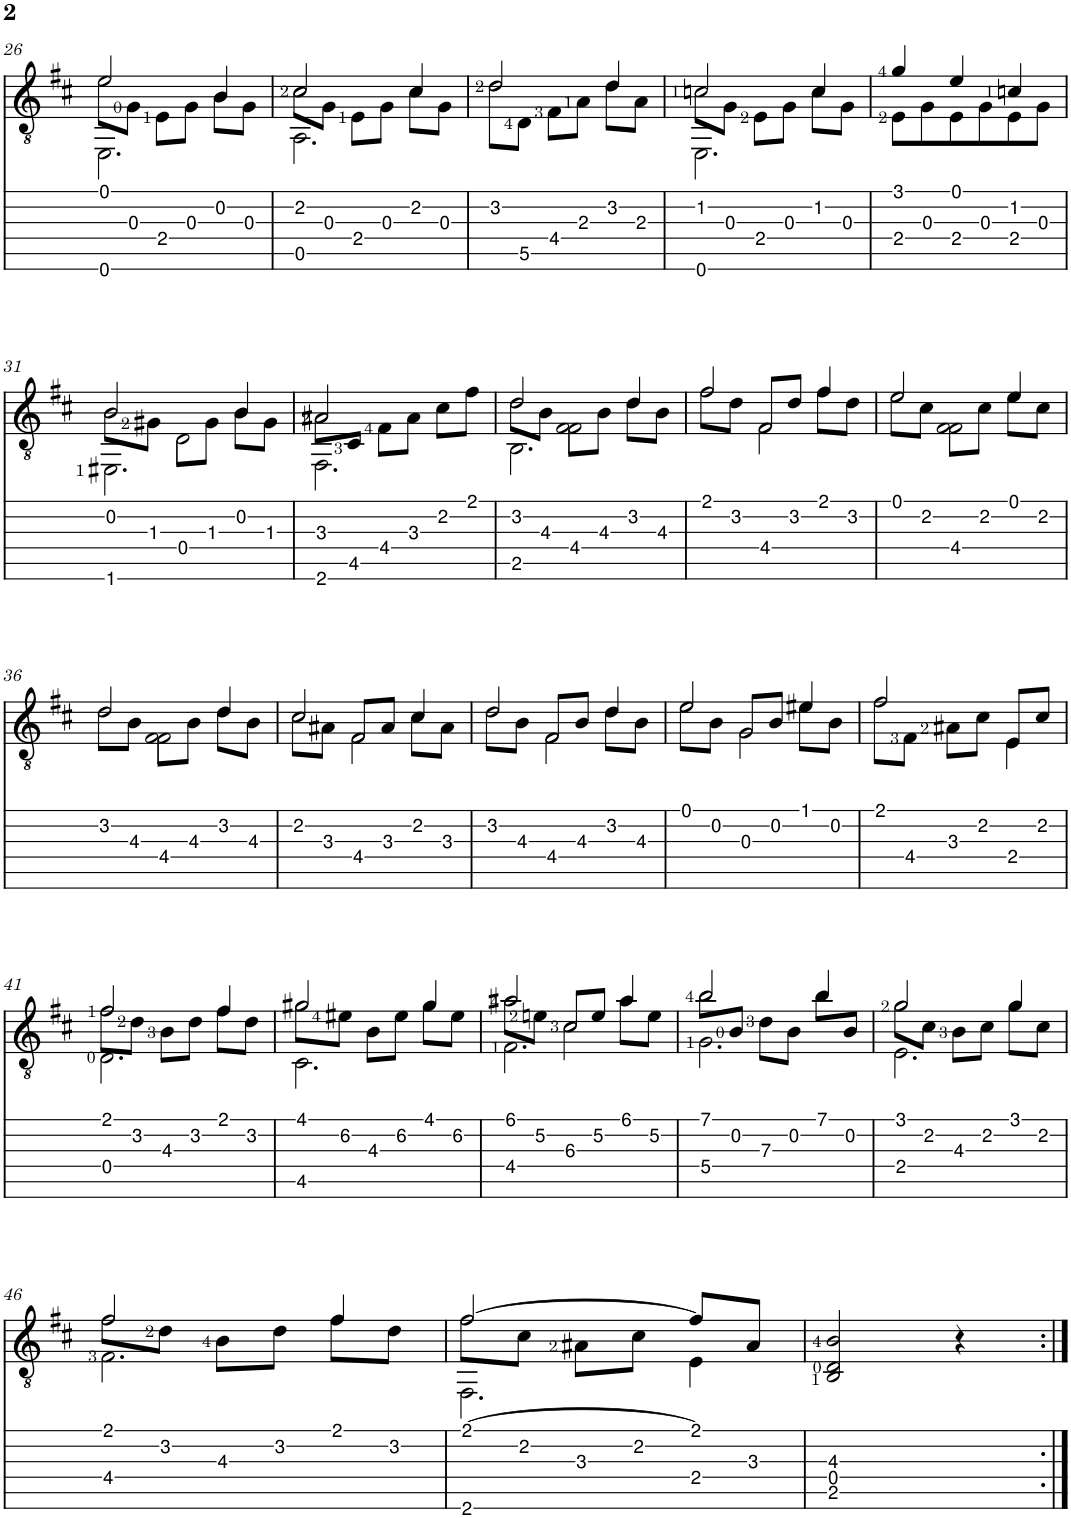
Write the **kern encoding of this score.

**kern	**kern
*part1	*part1
*staff2	*staff1
*I"Classical Guitar	*
!!LO:PB:g=z
*	*clefGv2
*k[f#c#]	*k[f#c#]
*b:	*b:
*M3/4	*M3/4
=26	=26
*^	*^
!	!LO:N:head=open	!	!LO:N:head=open
*	*^	*	*^
2e	8eL	2.EE	2e/	8e\L	2.EE\
.	8GJ	.	.	8G\J	.
.	8EL	.	.	8E\L	.
.	8GJ	.	.	8G\J	.
4B	8BL	.	4B/	8B\L	.
.	8GJ	.	.	8G\J	.
=27	=27	=27	=27	=27	=27
!	!LO:N:head=open	!	!	!LO:N:head=open	!
2c#	8c#L	2.AA	2c#/	8c#\L	2.AA\
.	8GJ	.	.	8G\J	.
.	8EL	.	.	8E\L	.
.	8GJ	.	.	8G\J	.
4c#	8c#L	.	4c#/	8c#\L	.
.	8GJ	.	.	8G\J	.
*	*v	*v	*	*	*
*	*	*	*v	*v
=28	=28	=28	=28
!	!LO:N:head=open	!	!LO:N:head=open
2d	8dL	2d/	8d\L
.	8DJ	.	8D\J
.	8F#L	.	8F#\L
.	8AJ	.	8A\J
4d	8dL	4d/	8d\L
.	8AJ	.	8A\J
=29	=29	=29	=29
*	*^	*	*^
2cn	8cL	2.EE	2cn/	8c\L	2.EE\
.	8GJ	.	.	8G\J	.
.	8EL	.	.	8E\L	.
.	8GJ	.	.	8G\J	.
4c	8cL	.	4c/	8c\L	.
.	8GJ	.	.	8G\J	.
*	*v	*v	*	*	*
*	*	*	*v	*v
=30	=30	=30	=30
4g	8EL	4g/	8E\L
.	8GJ	.	8G\
4e	8EL	4e/	8E\
.	8GJ	.	8G\
4cn	8EL	4cn/	8E\
.	8GJ	.	8G\J
!!LO:LB:g=z
=31	=31	=31	=31
!	!LO:N:head=open	!	!LO:N:head=open
*^	*^	*^	*^
2B	8BL	4r	2.EE#X	2B/	8B\L	4ryy	2.EE#X\
.	8G#XJ	.	.	.	8G#X\J	.	.
.	8DL	2D	.	.	8D\L	2D\	.
.	8G#J	.	.	.	8G#\J	.	.
4B	8BL	.	.	4B/	8B\L	.	.
.	8G#J	.	.	.	8G#\J	.	.
*	*v	*v	*v	*	*	*	*
*	*	*	*v	*v	*v
=32	=32	=32	=32
!	!LO:N:head=open	!	!LO:N:head=open
*	*^	*	*^
2A#X	8A#L	2.FF#	2A#X/	8A#\L	2.FF#\
.	8C#J	.	.	8C#/J	.
.	8F#L	.	.	8F#\L	.
.	8A#J	.	.	8A#\J	.
4ryy	8c#L	.	4ryy	8c#\L	.
.	8f#J	.	.	8f#\J	.
*	*v	*v	*	*	*
*	*	*	*v	*v
=33	=33	=33	=33
!	!LO:N:head=open	!	!LO:N:head=open
*^	*^	*^	*^
2d	8dL	4r	2.BB	2d/	8d\L	4ryy	2.BB\
.	8BJ	.	.	.	8B\J	.	.
!	!LO:N:head=open	!	!	!	!LO:N:head=open	!	!
.	8F#L	2F#	.	.	8F#\L	2F#\	.
.	8BJ	.	.	.	8B\J	.	.
4d	8dL	.	.	4d/	8d\L	.	.
.	8BJ	.	.	.	8B\J	.	.
*	*v	*v	*v	*	*	*	*
*	*	*	*v	*v	*v
=34	=34	=34	=34
!	!LO:N:head=open	!	!LO:N:head=open
*	*^	*	*^
2f#	8f#L	4r	2f#/	8f#\L	4ryy
.	8dJ	.	.	8d\J	.
!	!LO:N:head=open	!	!	!LO:N:head=open	!
.	8F#L	2F#	.	8F#/L	2F#\
.	8dJ	.	.	8d/J	.
4f#	8f#L	.	4f#/	8f#\L	.
.	8dJ	.	.	8d\J	.
=35	=35	=35	=35	=35	=35
!	!LO:N:head=open	!	!	!LO:N:head=open	!
2e	8eL	4r	2e/	8e\L	4ryy
.	8c#J	.	.	8c#\J	.
!	!LO:N:head=open	!	!	!LO:N:head=open	!
.	8F#L	2F#	.	8F#\L	2F#\
.	8c#J	.	.	8c#\J	.
4e	8eL	.	4e/	8e\L	.
.	8c#J	.	.	8c#\J	.
!!LO:LB:g=z	!!	!!
=36	=36	=36	=36	=36	=36
!	!LO:N:head=open	!	!	!LO:N:head=open	!
2d	8dL	4r	2d/	8d\L	4ryy
.	8BJ	.	.	8B\J	.
!	!LO:N:head=open	!	!	!LO:N:head=open	!
.	8F#L	2F#	.	8F#\L	2F#\
.	8BJ	.	.	8B\J	.
4d	8dL	.	4d/	8d\L	.
.	8BJ	.	.	8B\J	.
=37	=37	=37	=37	=37	=37
!	!LO:N:head=open	!	!	!LO:N:head=open	!
2c#	8c#L	4r	2c#/	8c#\L	4ryy
.	8A#XJ	.	.	8A#X\J	.
!	!LO:N:head=open	!	!	!LO:N:head=open	!
.	8F#L	2F#	.	8F#/L	2F#\
.	8A#J	.	.	8A#/J	.
4c#	8c#L	.	4c#/	8c#\L	.
.	8A#J	.	.	8A#\J	.
=38	=38	=38	=38	=38	=38
!	!LO:N:head=open	!	!	!LO:N:head=open	!
2d	8dL	4r	2d/	8d\L	4ryy
.	8BJ	.	.	8B\J	.
!	!LO:N:head=open	!	!	!LO:N:head=open	!
.	8F#L	2F#	.	8F#/L	2F#\
.	8BJ	.	.	8B/J	.
4d	8dL	.	4d/	8d\L	.
.	8BJ	.	.	8B\J	.
=39	=39	=39	=39	=39	=39
!	!LO:N:head=open	!	!	!LO:N:head=open	!
2e	8eL	4r	2e/	8e\L	4ryy
.	8BJ	.	.	8B\J	.
!	!LO:N:head=open	!	!	!LO:N:head=open	!
.	8GL	2G	.	8G/L	2G\
.	8BJ	.	.	8B/J	.
4e#X	8e#L	.	4e#X/	8e#\L	.
.	8BJ	.	.	8B\J	.
*	*v	*v	*	*	*
*	*	*	*v	*v
=40	=40	=40	=40
!	!LO:N:head=open	!	!LO:N:head=open
2f#	8f#L	2f#/	8f#\L
.	8F#J	.	8F#\J
.	8A#XL	.	8A#X\L
.	8c#J	.	8c#\J
4E	8EL	4E\	8E/L
.	8c#J	.	8c#/J
!!LO:LB:g=z
=41	=41	=41	=41
!	!LO:N:head=open	!	!LO:N:head=open
*	*^	*	*^
2f#	8f#L	2.D	2f#/	8f#\L	2.D\
.	8dJ	.	.	8d\J	.
.	8BL	.	.	8B\L	.
.	8dJ	.	.	8d\J	.
4f#	8f#L	.	4f#/	8f#\L	.
.	8dJ	.	.	8d\J	.
=42	=42	=42	=42	=42	=42
!	!LO:N:head=open	!	!	!LO:N:head=open	!
2g#X	8g#L	2.C#	2g#X/	8g#\L	2.C#\
.	8e#XJ	.	.	8e#X\J	.
.	8BL	.	.	8B\L	.
.	8e#J	.	.	8e#\J	.
4g#	8g#L	.	4g#/	8g#\L	.
.	8e#J	.	.	8e#\J	.
*	*v	*v	*	*	*
*	*	*	*v	*v
=43	=43	=43	=43
!	!LO:N:head=open	!	!LO:N:head=open
*^	*^	*^	*^
2a#X	8a#L	4r	2.F#	2a#X/	8a#\L	4ryy	2.F#\
.	8enJ	.	.	.	8en\J	.	.
!	!LO:N:head=open	!	!	!	!LO:N:head=open	!	!
.	8c#L	2c#	.	.	8c#/L	2c#\	.
.	8eJ	.	.	.	8e/J	.	.
4a#	8a#L	.	.	4a#/	8a#\L	.	.
.	8eJ	.	.	.	8e\J	.	.
*	*v	*v	*v	*	*	*	*
*	*	*	*v	*v	*v
=44	=44	=44	=44
!	!LO:N:head=open	!	!LO:N:head=open
*	*^	*	*^
2b	8bL	2.G	2b/	8b\L	2.G\
.	8BJ	.	.	8B/J	.
.	8dL	.	.	8d\L	.
.	8BJ	.	.	8B\J	.
4b	8bL	.	4b/	8b\L	.
.	8BJ	.	.	8B/J	.
=45	=45	=45	=45	=45	=45
!	!LO:N:head=open	!	!	!LO:N:head=open	!
2g	8gL	2.E	2g/	8g\L	2.E\
.	8c#J	.	.	8c#\J	.
.	8BL	.	.	8B\L	.
.	8c#J	.	.	8c#\J	.
4g	8gL	.	4g/	8g\L	.
.	8c#J	.	.	8c#\J	.
!!LO:LB:g=z	!!	!!
=46	=46	=46	=46	=46	=46
!	!LO:N:head=open	!	!	!LO:N:head=open	!
2f#	8f#L	2.F#	2f#/	8f#\L	2.F#\
.	8dJ	.	.	8d\J	.
.	8BL	.	.	8B\L	.
.	8dJ	.	.	8d\J	.
4f#	8f#L	.	4f#/	8f#\L	.
.	8dJ	.	.	8d\J	.
=47	=47	=47	=47	=47	=47
!	!LO:N:head=open	!	!	!LO:N:head=open	!
[2f#	8f#L	2.FF#	[2f#/	8f#\L	2.FF#\
.	8c#J	.	.	8c#\J	.
.	8A#XL	.	.	8A#X\L	.
.	8c#J	.	.	8c#\J	.
8f#L]	4E	.	8f#/L]	4E\	.
8A#J	.	.	8A#/J	.	.
*v	*v	*v	*	*	*
*	*v	*v	*v
=48	=48
2BB 2D 2B	2BB/ 2D/ 2B/
4r	4r
=:|!	=:|!
*-	*-
